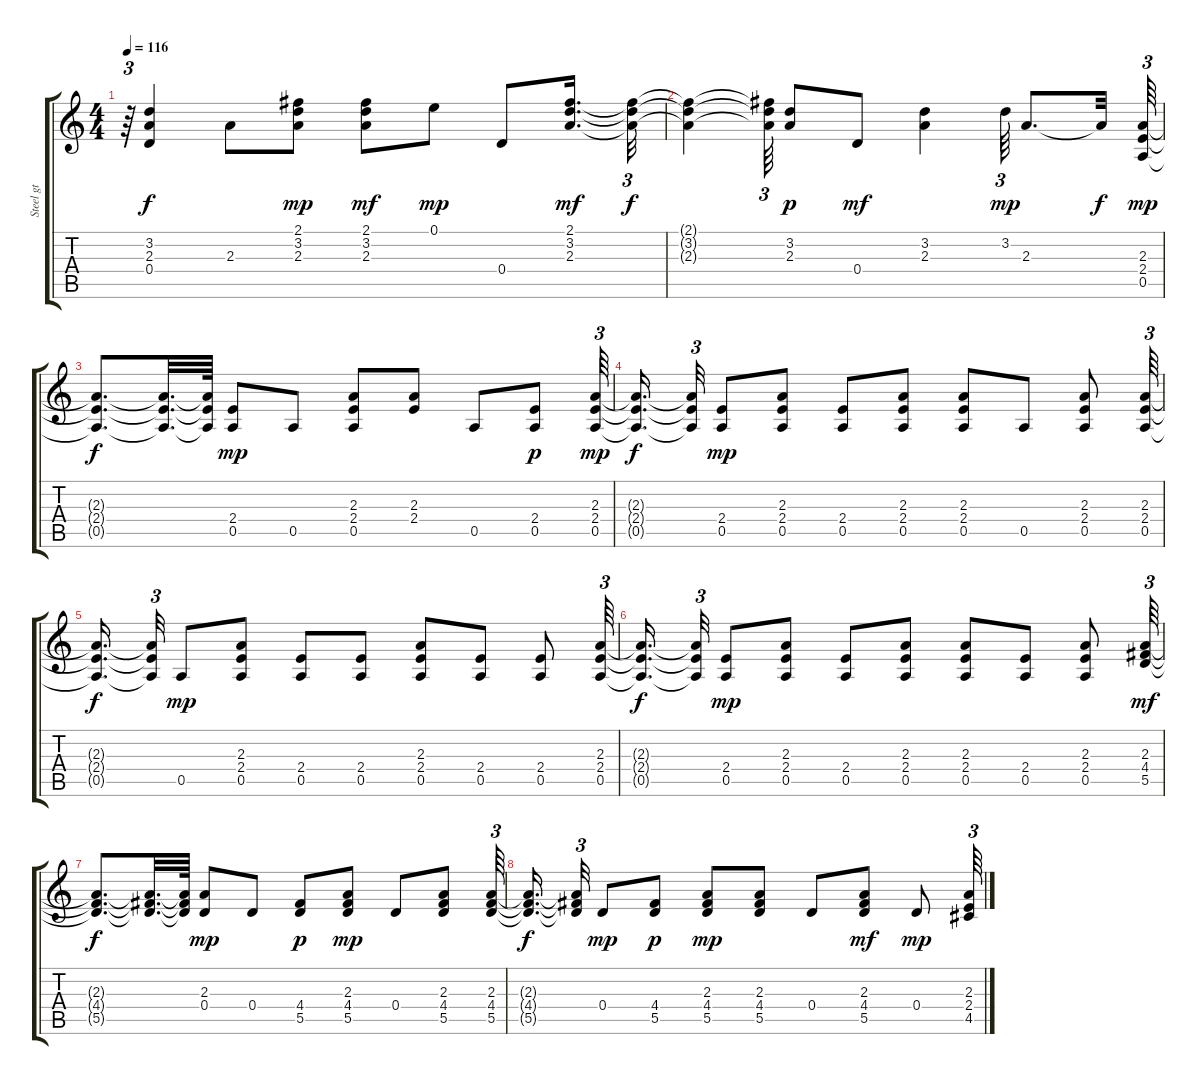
\track ("Steel gt" "Steel gt") {instrument acousticguitarsteel}
\staff {score tabs}
\tuning (E4 B3 G3 D3 A2 E2) {hide}
\ts (4 4)
\tempo 116
\clef g2
\ks c
r.64{tu (3 2) dy f} (3.2 2.3 0.4).4 2.3.8 (2.1 3.2 2.3).8{dy mp} (2.1 3.2 2.3).8{dy mf} 0.1.8{dy mp} 0.4.8 (2.1 3.2 2.3).16{d dy mf} (2.1{t} 3.2{t} 2.3{t}).32{tu (3 2) dy f} |
(2.1{t} 3.2{t} 2.3{t}).4 (2.1{t} 3.2{t} 2.3{t}).64{tu (3 2)} (3.2 2.3).8{dy p} 0.4.8{dy mf} (3.2 2.3).4 3.2.64{tu (3 2) dy mp} 2.3.8{d} 2.3{t}.32{dy f} (2.3 2.4 0.5).64{tu (3 2) dy mp} |
(2.3{t} 2.4{t} 0.5{t}).8{d dy f} (2.3{t} 2.4{t} 0.5{t}).32{d} (2.3{t} 2.4{t} 0.5{t}).64 (2.4 0.5).8{dy mp} 0.5.8 (2.3 2.4 0.5).8 (2.3 2.4).8 0.5.8 (2.4 0.5).8{dy p} (2.3 2.4 0.5).64{tu (3 2) dy mp} |
(2.3{t} 2.4{t} 0.5{t}).16{d dy f} (2.3{t} 2.4{t} 0.5{t}).32{tu (3 2)} (2.4 0.5).8{dy mp} (2.3 2.4 0.5).8 (2.4 0.5).8 (2.3 2.4 0.5).8 (2.3 2.4 0.5).8 0.5.8 (2.3 2.4 0.5).8 (2.3 2.4 0.5).64{tu (3 2)} |
(2.3{t} 2.4{t} 0.5{t}).16{d dy f} (2.3{t} 2.4{t} 0.5{t}).32{tu (3 2)} 0.5.8{dy mp} (2.3 2.4 0.5).8 (2.4 0.5).8 (2.4 0.5).8 (2.3 2.4 0.5).8 (2.4 0.5).8 (2.4 0.5).8 (2.3 2.4 0.5).64{tu (3 2)} |
(2.3{t} 2.4{t} 0.5{t}).16{d dy f} (2.3{t} 2.4{t} 0.5{t}).32{tu (3 2)} (2.4 0.5).8{dy mp} (2.3 2.4 0.5).8 (2.4 0.5).8 (2.3 2.4 0.5).8 (2.3 2.4 0.5).8 (2.4 0.5).8 (2.3 2.4 0.5).8 (2.3 4.4 5.5).64{tu (3 2) dy mf} |
(2.3{t} 4.4{t} 5.5{t}).8{d dy f} (2.3{t} 4.4{t} 5.5{t}).32{d} (2.3{t} 4.4{t} 5.5{t}).64 (2.3 0.4).8{dy mp} 0.4.8 (4.4 5.5).8{dy p} (2.3 4.4 5.5).8{dy mp} 0.4.8 (2.3 4.4 5.5).8 (2.3 4.4 5.5).64{tu (3 2)} |
(2.3{t} 4.4{t} 5.5{t}).16{d dy f} (2.3{t} 4.4{t} 5.5{t}).32{tu (3 2)} 0.4.8{dy mp} (4.4 5.5).8{dy p} (2.3 4.4 5.5).8{dy mp} (2.3 4.4 5.5).8 0.4.8 (2.3 4.4 5.5).8{dy mf} 0.4.8{dy mp} (2.3 2.4 4.5).64{tu (3 2)}
